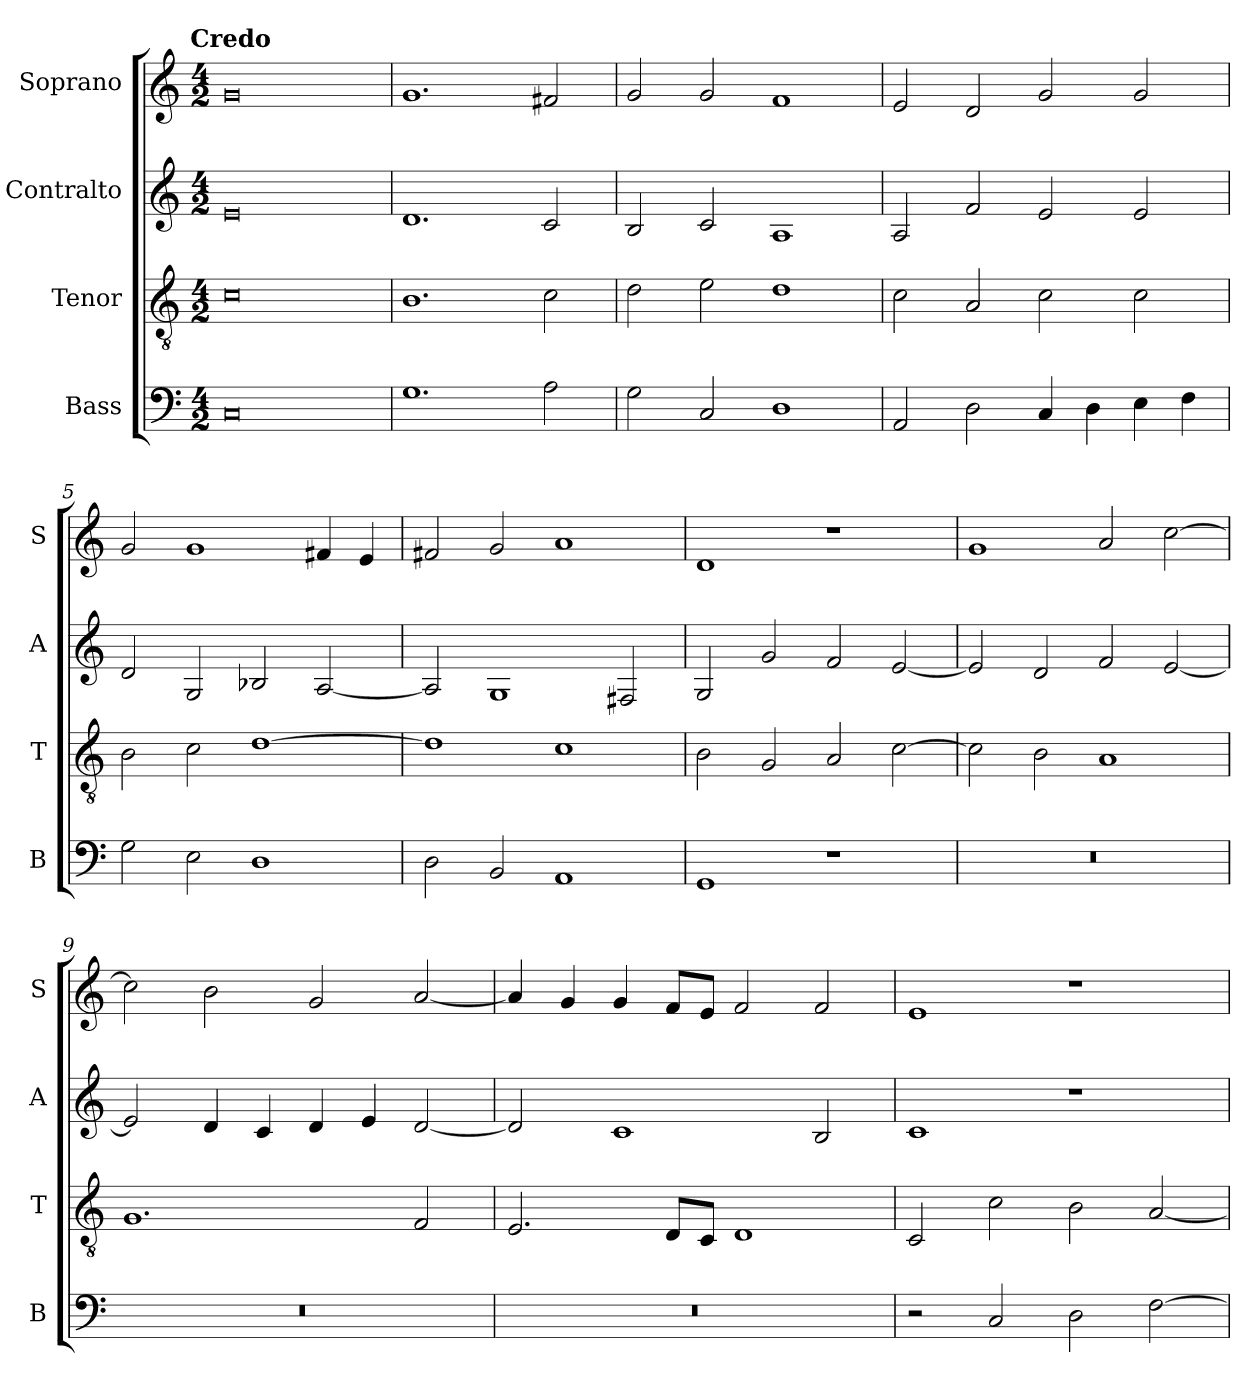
**kern	**kern	**kern	**kern
*part4	*part3	*part2	*part1
*staff4	*staff3	*staff2	*staff1
*I"Bass	*I"Tenor	*I"Contralto	*I"Soprano
*I'B	*I'T	*I'A	*I'S
*clefF4	*clefGv2	*clefG2	*clefG2
*k[]	*k[]	*k[]	*k[]
*E:phr	*E:phr	*E:phr	*E:phr
!!LO:TX:omd:t=Credo
*M4/2	*M4/2	*M4/2	*M4/2
=1	=1	=1	=1
0C	0c	0e	0g
=2	=2	=2	=2
1.G	1.B	1.d	1.g
2A	2c	2c	2f#X
=3	=3	=3	=3
2G	2d	2B	2g
2C	2e	2c	2g
1D	1d	1A	1f
=4	=4	=4	=4
2AA	2c	2A	2e
2D	2A	2f	2d
4C	2c	2e	2g
4D	.	.	.
4E	2c	2e	2g
4F	.	.	.
=5	=5	=5	=5
2G	2B	2d	2g
2E	2c	2G	1g
1D	[1d	2B-X	.
.	.	[2A	4f#X
.	.	.	4e
=6	=6	=6	=6
2D	1d]	2A]	2f#X
2BB	.	1G	2g
1AA	1c	.	1a
.	.	2F#X	.
=7	=7	=7	=7
1GG	2B	2G	1d
.	2G	2g	.
1r	2A	2f	1r
.	[2c	[2e	.
=8	=8	=8	=8
0r	2c]	2e]	1g
.	2B	2d	.
.	1A	2f	2a
.	.	[2e	[2cc
=9	=9	=9	=9
0r	1.G	2e]	2cc]
.	.	4d	2b
.	.	4c	.
.	.	4d	2g
.	.	4e	.
.	2F	[2d	[2a
=10	=10	=10	=10
0r	2.E	2d]	4a]
.	.	.	4g
.	.	1c	4g
.	8D/L	.	8f/L
.	8C/J	.	8e/J
.	1D	.	2f
.	.	2B	2f
=11	=11	=11	=11
2r	2C	1c	1e
2C	2c	.	.
2D	2B	1r	1r
[2F	[2A	.	.
=	=	=	=
*-	*-	*-	*-
